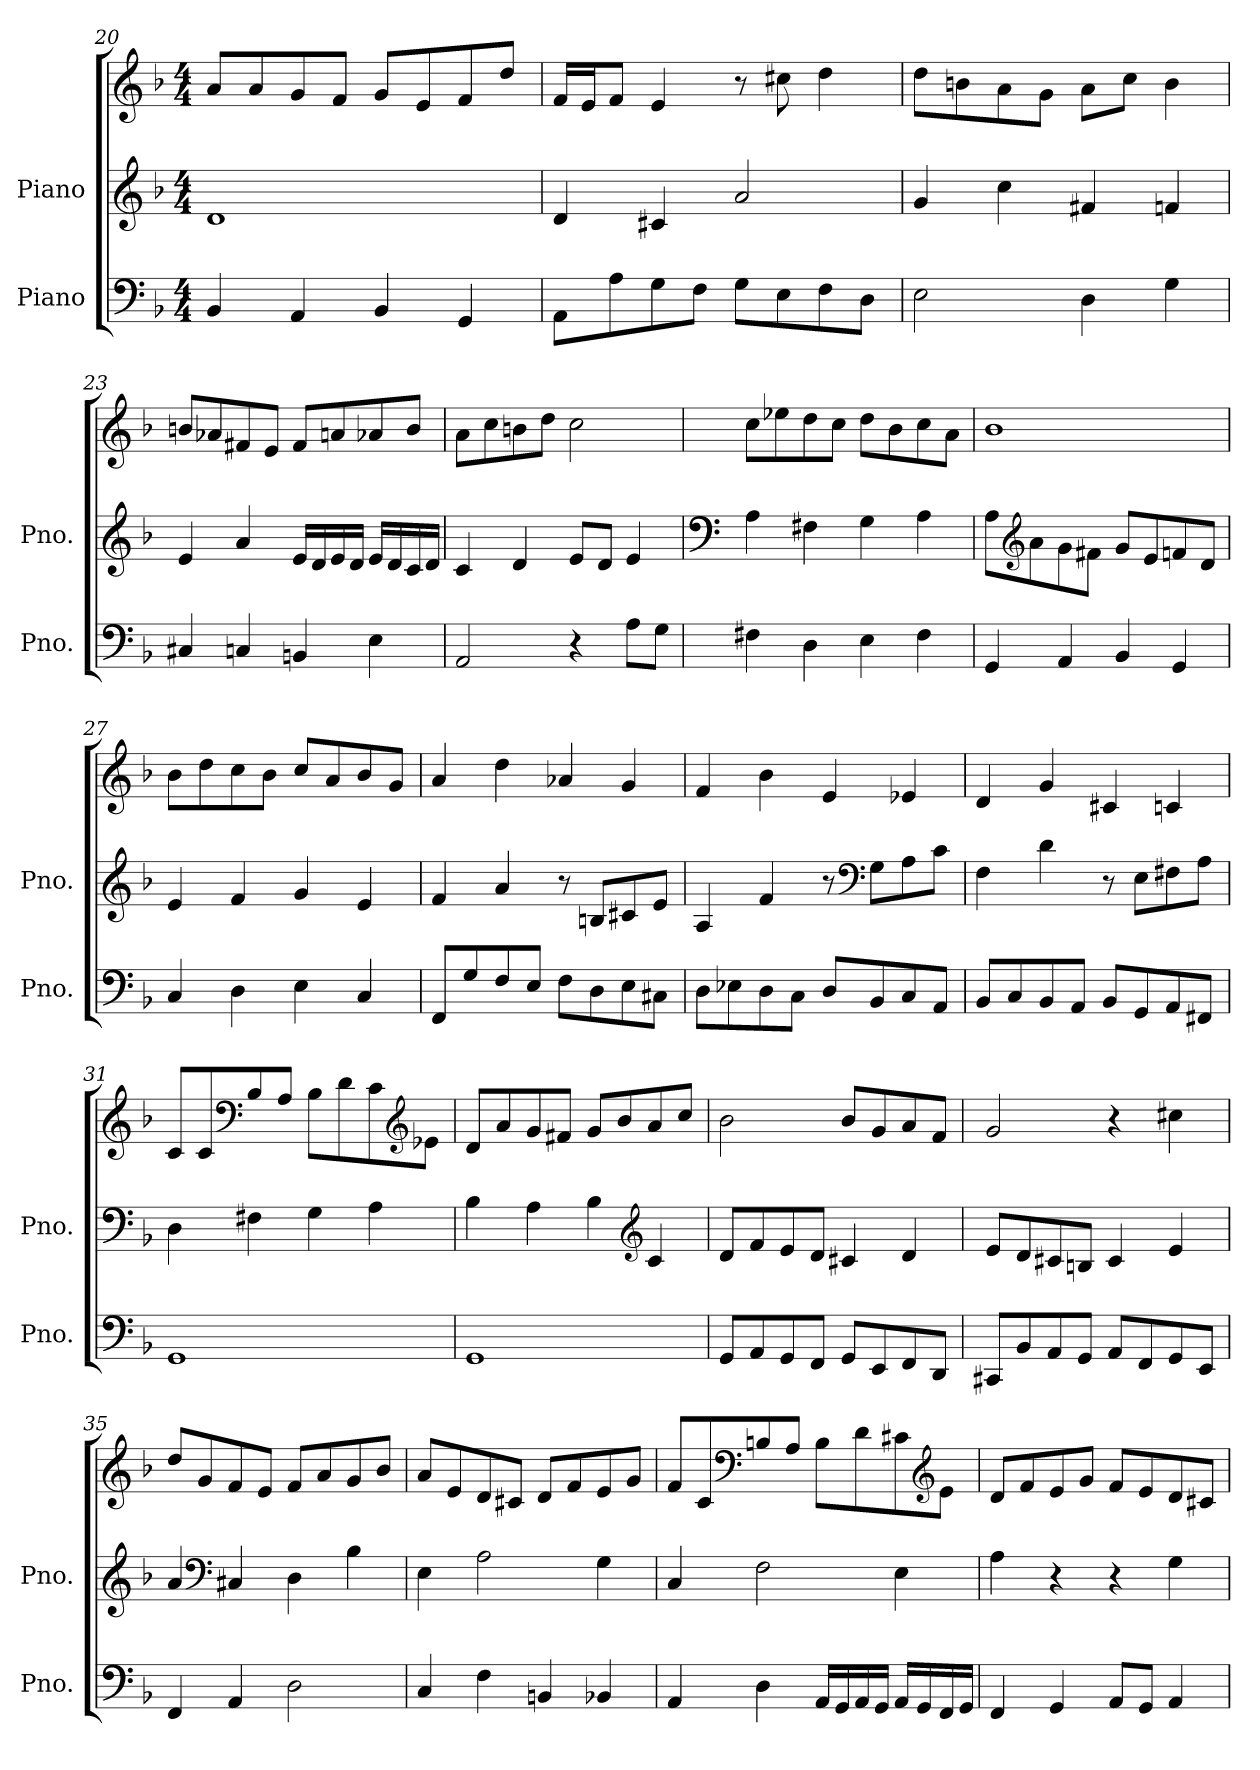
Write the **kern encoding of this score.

**kern	**kern	**kern
*part2	*part1	*part1
*staff3	*staff2	*staff1
*I"Piano	*I"Piano	*
*I'Pno.	*I'Pno.	*
*clefF4	*clefG2	*clefG2
*k[b-]	*k[b-]	*k[b-]
*M4/4	*M4/4	*M4/4
=20	=20	=20
4BB-/	1d	8a/L
.	.	8a/
4AA/	.	8g/
.	.	8f/J
4BB-/	.	8g/L
.	.	8e/
4GG/	.	8f/
.	.	8dd/J
=21	=21	=21
8AA\L	4d/	16f/LL
.	.	16e/J
8A\	.	8f/J
8G\	4c#X/	4e/
8F\J	.	.
8G\L	2a/	8r
8E\	.	8cc#X\
8F\	.	4dd\
8D\J	.	.
=22	=22	=22
2E\	4g/	8dd\L
.	.	8bn\
.	4cc\	8a\
.	.	8g\J
4D\	4f#X/	8a\L
.	.	8cc\J
4G\	4fn/	4b\
!!LO:LB:g=z
=23	=23	=23
4C#X/	4e/	8bn/L
.	.	8a-X/
4Cn/	4a/	8f#X/
.	.	8e/J
4BBn/	16e/LL	8f#/L
.	16d/	.
.	16e/	8an/
.	16d/JJ	.
4E\	16e/LL	8a-X/
.	16d/	.
.	16c/	8b/J
.	16d/JJ	.
=24	=24	=24
2AA/	4c/	8a\L
.	.	8cc\
.	4d/	8bn\
.	.	8dd\J
4r	8e/L	2cc\
.	8d/J	.
8A\L	4e/	.
8G\J	.	.
=25	=25	=25
*	*clefF4	*
4F#X\	4A\	8cc\L
.	.	8ee-X\
4D\	4F#X\	8dd\
.	.	8cc\J
4E\	4G\	8dd\L
.	.	8b-\
4F#\	4A\	8cc\
.	.	8a\J
!!LO:LB:g=z
=26	=26	=26
4GG/	8A\L	1b-
*	*clefG2	*
.	8a\	.
4AA/	8g\	.
.	8f#X\J	.
4BB-/	8g/L	.
.	8e/	.
4GG/	8fn/	.
.	8d/J	.
=27	=27	=27
4C/	4e/	8b-\L
.	.	8dd\
4D\	4f/	8cc\
.	.	8b-\J
4E\	4g/	8cc/L
.	.	8a/
4C/	4e/	8b-/
.	.	8g/J
=28	=28	=28
8FF/L	4f/	4a/
8G/	.	.
8F/	4a/	4dd\
8E/J	.	.
8F\L	8r	4a-X/
8D\	8Bn/L	.
8E\	8c#X/	4g/
8C#X\J	8e/J	.
=29	=29	=29
8D\L	4A/	4f/
8E-X\	.	.
8D\	4f/	4b-\
8C\J	.	.
8D/L	8r	4e/
*	*clefF4	*
8BB-/	8G\L	.
8C/	8A\	4e-X/
8AA/J	8c\J	.
!!LO:LB:g=z
=30	=30	=30
8BB-/L	4F\	4d/
8C/	.	.
8BB-/	4d\	4g/
8AA/J	.	.
8BB-/L	8r	4c#X/
8GG/	8E\L	.
8AA/	8F#X\	4cn/
8FF#X/J	8A\J	.
=31	=31	=31
1GG	4D\	8c/L
.	.	8c/
*	*	*clefF4
.	4F#X\	8B-/
.	.	8A/J
.	4G\	8B-\L
.	.	8d\
.	4A\	8c\
*	*	*clefG2
.	.	8e-X\J
=32	=32	=32
1GG	4B-\	8d/L
.	.	8a/
.	4A\	8g/
.	.	8f#X/J
.	4B-\	8g/L
.	.	8b-/
*	*clefG2	*
.	4c/	8a/
.	.	8cc/J
!!LO:PB:g=z
=33	=33	=33
8GG/L	8d/L	2b-\
8AA/	8f/	.
8GG/	8e/	.
8FF/J	8d/J	.
8GG/L	4c#X/	8b-/L
8EE/	.	8g/
8FF/	4d/	8a/
8DD/J	.	8f/J
=34	=34	=34
8CC#X/L	8e/L	2g/
8BB-/	8d/	.
8AA/	8c#X/	.
8GG/J	8Bn/J	.
8AA/L	4c#/	4r
8FF/	.	.
8GG/	4e/	4cc#X\
8EE/J	.	.
=35	=35	=35
4FF/	4a/	8dd/L
.	.	8g/
*	*clefF4	*
4AA/	4C#X/	8f/
.	.	8e/J
2D\	4D\	8f/L
.	.	8a/
.	4B-\	8g/
.	.	8b-/J
=36	=36	=36
4C/	4E\	8a/L
.	.	8e/
4F\	2A\	8d/
.	.	8c#X/J
4BBn/	.	8d/L
.	.	8f/
4BB-X/	4G\	8e/
.	.	8g/J
!!LO:LB:g=z
=37	=37	=37
4AA/	4C/	8f/L
.	.	8c/
*	*	*clefF4
4D\	2F\	8Bn/
.	.	8A/J
16AA/LL	.	8B\L
16GG/	.	.
16AA/	.	8d\
16GG/JJ	.	.
16AA/LL	4E\	8c#X\
16GG/	.	.
*	*	*clefG2
16FF/	.	8e\J
16GG/JJ	.	.
=38	=38	=38
4FF/	4A\	8d/L
.	.	8f/
4GG/	4r	8e/
.	.	8g/J
8AA/L	4r	8f/L
*	*	*MM112
8GG/J	.	8e/
4AA/	4G\	8d/
*	*	*MM100
.	.	8c#X/J
=	=	=
*-	*-	*-
